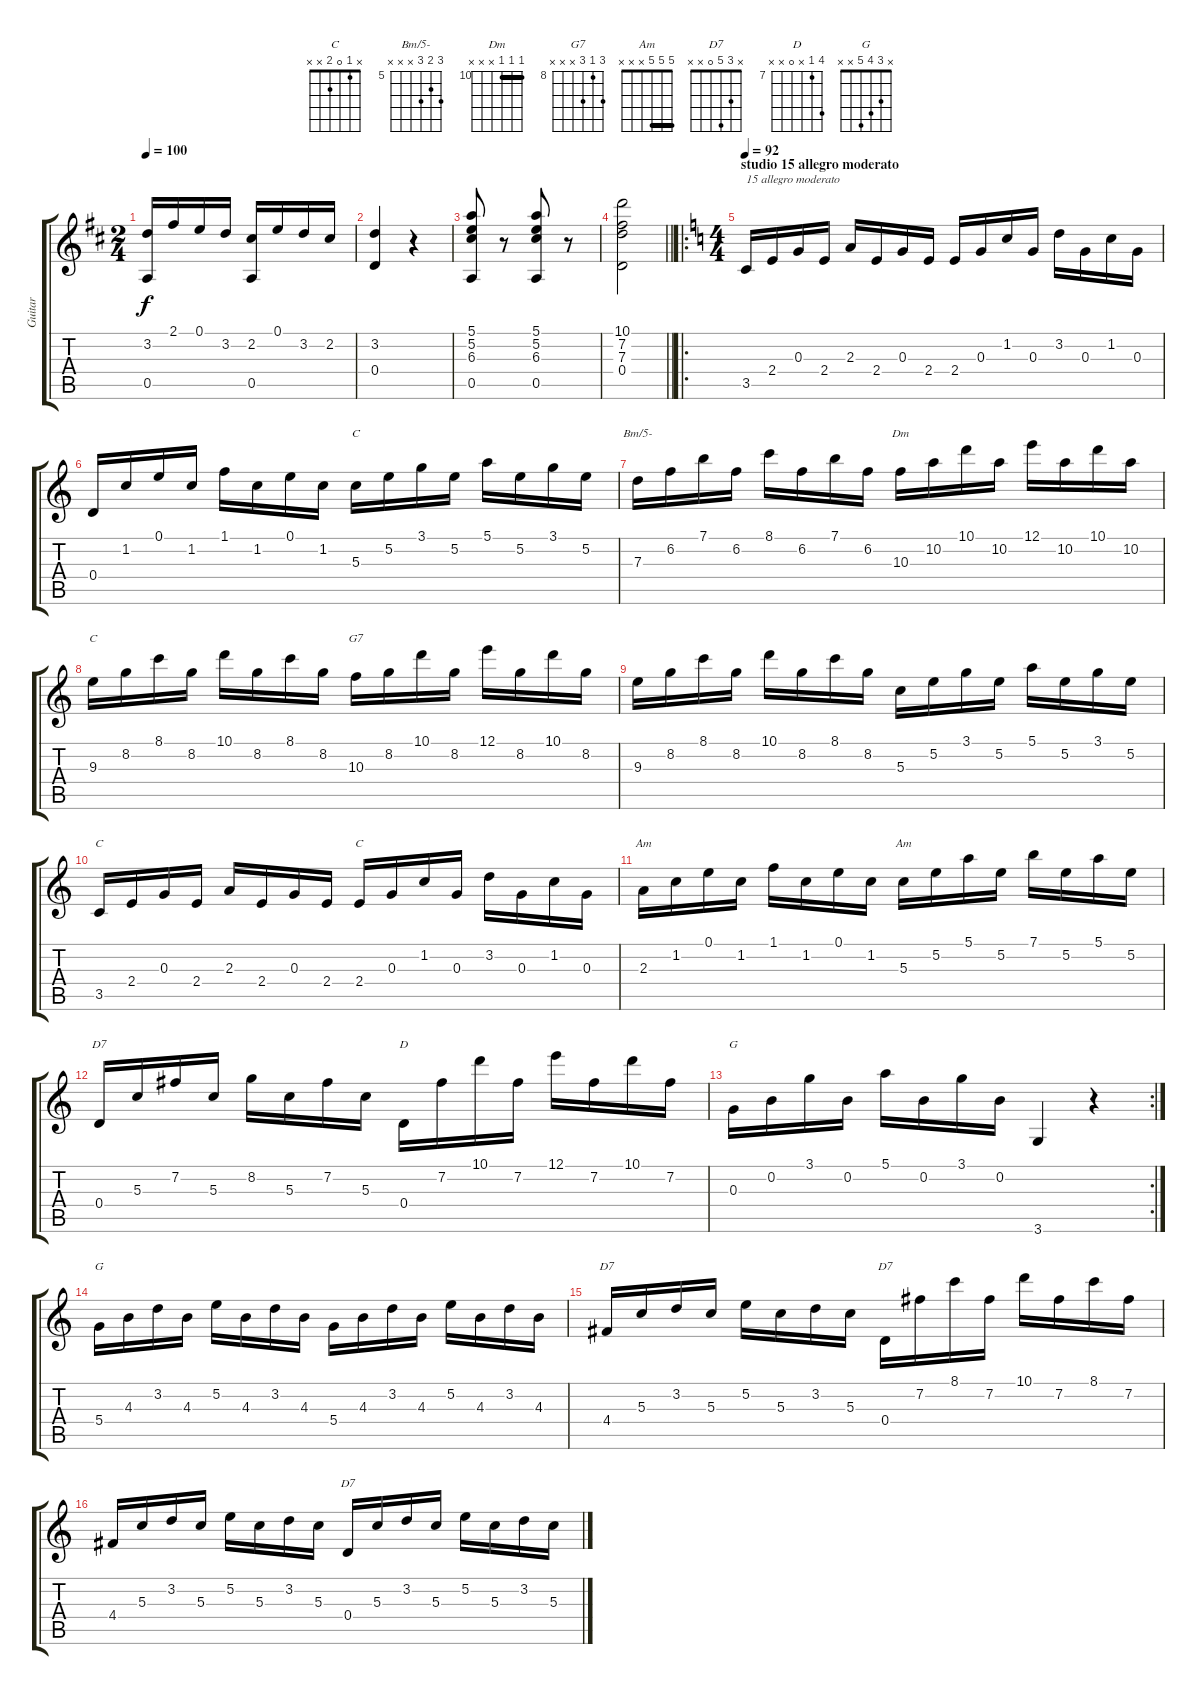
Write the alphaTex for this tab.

\track ("Guitar" "Guitar") {instrument acousticguitarnylon}
\staff {score tabs}
\tuning (E4 B3 G3 D3 A2 E2) {hide}
\chord ("C" 3 5 5 x x x)
\chord ("Bm/5-" 7 6 7 x x x) {firstfret 5}
\chord ("Dm" 10 10 10 x x x) {firstfret 10 barre 10}
\chord ("C" 8 8 9 x x x) {firstfret 8 barre 8}
\chord ("G7" 10 8 10 x x x) {firstfret 8}
\chord ("C" x 1 0 2 3 x)
\chord ("C" x 1 0 2 x x)
\chord ("Am" 0 1 2 x x x)
\chord ("Am" 5 5 5 x x x) {barre 5}
\chord ("D7" 5 7 5 0 x x) {firstfret 3 barre 5}
\chord ("D" 10 7 x 0 x x) {firstfret 7}
\chord ("G" 3 0 0 x x x)
\chord ("G" x 3 4 5 x x)
\chord ("D7" x 3 5 4 x x)
\chord ("D7" 8 7 x 0 x x) {firstfret 7}
\chord ("D7" x 3 5 0 x x)
\ts (2 4)
\tempo 100
\clef g2
\ks d
(3.2 0.5).16{dy f} 2.1.16 0.1.16 3.2.16 (2.2 0.5).16 0.1.16 3.2.16 2.2.16 |
(3.2 0.4).4 r.4 |
(5.1 5.2 6.3 0.5).8 r.8 (5.1 5.2 6.3 0.5).8 r.8 |
\barLineRight lightlight
(10.1 7.2 7.3 0.4).2 |
\ro
\ts (4 4)
\section ("" "studio 15 allegro moderato")
\tempo 92
\ks c
3.5.16{txt "15 allegro moderato"} 2.4.16 0.3.16 2.4.16 2.3.16 2.4.16 0.3.16 2.4.16 2.4.16 0.3.16 1.2.16 0.3.16 3.2.16 0.3.16 1.2.16 0.3.16 |
0.4.16 1.2.16 0.1.16 1.2.16 1.1.16 1.2.16 0.1.16 1.2.16 5.3.16{ch "C"} 5.2.16 3.1.16 5.2.16 5.1.16 5.2.16 3.1.16 5.2.16 |
7.3.16{ch "Bm/5-"} 6.2.16 7.1.16 6.2.16 8.1.16 6.2.16 7.1.16 6.2.16 10.3.16{ch "Dm"} 10.2.16 10.1.16 10.2.16 12.1.16 10.2.16 10.1.16 10.2.16 |
9.3.16{ch "C"} 8.2.16 8.1.16 8.2.16 10.1.16 8.2.16 8.1.16 8.2.16 10.3.16{ch "G7"} 8.2.16 10.1.16 8.2.16 12.1.16 8.2.16 10.1.16 8.2.16 |
9.3.16 8.2.16 8.1.16 8.2.16 10.1.16 8.2.16 8.1.16 8.2.16 5.3.16 5.2.16 3.1.16 5.2.16 5.1.16 5.2.16 3.1.16 5.2.16 |
3.5.16{ch "C"} 2.4.16 0.3.16 2.4.16 2.3.16 2.4.16 0.3.16 2.4.16 2.4.16{ch "C"} 0.3.16 1.2.16 0.3.16 3.2.16 0.3.16 1.2.16 0.3.16 |
2.3.16{ch "Am"} 1.2.16 0.1.16 1.2.16 1.1.16 1.2.16 0.1.16 1.2.16 5.3.16{ch "Am"} 5.2.16 5.1.16 5.2.16 7.1.16 5.2.16 5.1.16 5.2.16 |
0.4.16{ch "D7"} 5.3.16 7.2.16 5.3.16 8.2.16 5.3.16 7.2.16 5.3.16 0.4.16{ch "D"} 7.2.16 10.1.16 7.2.16 12.1.16 7.2.16 10.1.16 7.2.16 |
\rc 2
0.3.16{ch "G"} 0.2.16 3.1.16 0.2.16 5.1.16 0.2.16 3.1.16 0.2.16 3.6.4 r.4 |
5.4.16{ch "G"} 4.3.16 3.2.16 4.3.16 5.2.16 4.3.16 3.2.16 4.3.16 5.4.16 4.3.16 3.2.16 4.3.16 5.2.16 4.3.16 3.2.16 4.3.16 |
4.4.16{ch "D7"} 5.3.16 3.2.16 5.3.16 5.2.16 5.3.16 3.2.16 5.3.16 0.4.16{ch "D7"} 7.2.16 8.1.16 7.2.16 10.1.16 7.2.16 8.1.16 7.2.16 |
4.4.16 5.3.16 3.2.16 5.3.16 5.2.16 5.3.16 3.2.16 5.3.16 0.4.16{ch "D7"} 5.3.16 3.2.16 5.3.16 5.2.16 5.3.16 3.2.16 5.3.16
